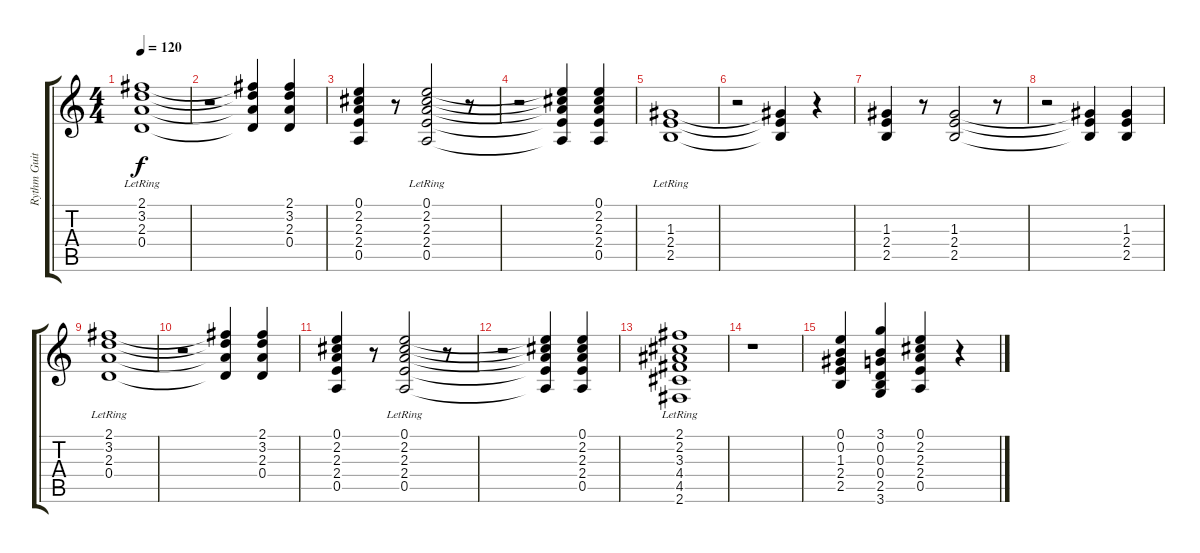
\track ("Rythm Guitar" "Rythm Guit") {instrument distortionguitar}
\staff {score tabs}
\tuning (E4 B3 G3 D3 A2 E2) {hide}
\ts (4 4)
\tempo 120
\clef g2
\ks c
(2.1 3.2 2.3{lr} 0.4).1{dy f} |
r.2 (2.1{t} 3.2{t} 2.3{t} 0.4{t}).4 (2.1 3.2 2.3 0.4).4 |
(0.1 2.2 2.3 2.4 0.5).4 r.8 (0.1{lr} 2.2{lr} 2.3{lr} 2.4{lr} 0.5{lr}).2 r.8 |
r.2 (0.1{t} 2.2{t} 2.3{t} 2.4{t} 0.5{t}).4 (0.1 2.2 2.3 2.4 0.5).4 |
(1.3{lr} 2.4 2.5).1 |
r.2 (1.3{t} 2.4{t} 2.5{t}).4 r.4 |
(1.3 2.4 2.5).4 r.8 (1.3 2.4 2.5).2 r.8 |
r.2 (1.3{t} 2.4{t} 2.5{t}).4 (1.3 2.4 2.5).4 |
(2.1 3.2 2.3{lr} 0.4).1 |
r.2 (2.1{t} 3.2{t} 2.3{t} 0.4{t}).4 (2.1 3.2 2.3 0.4).4 |
(0.1 2.2 2.3 2.4 0.5).4 r.8 (0.1{lr} 2.2{lr} 2.3{lr} 2.4{lr} 0.5{lr}).2 r.8 |
r.2 (0.1{t} 2.2{t} 2.3{t} 2.4{t} 0.5{t}).4 (0.1 2.2 2.3 2.4 0.5).4 |
(2.1 2.2 3.3{lr} 4.4 4.5 2.6).1 |
r.1 |
(0.1 0.2 1.3 2.4 2.5).4 (3.1 0.2 0.3 0.4 2.5 3.6).4 (0.1 2.2 2.3 2.4 0.5).4 r.4
